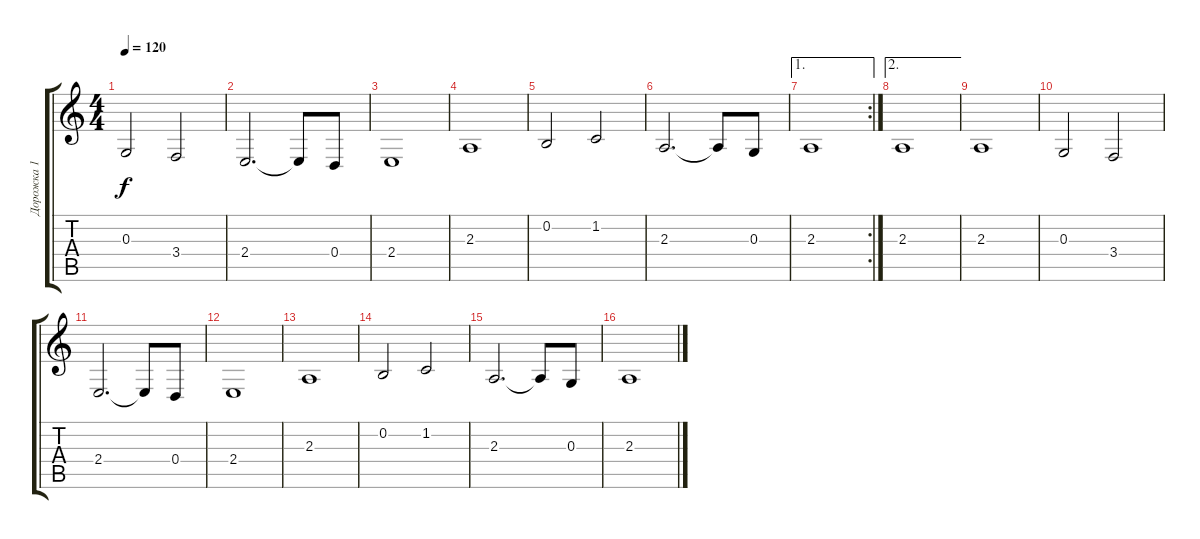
\track ("Дорожка 1" "Дорожка 1") {instrument clarinet}
\staff {score tabs}
\tuning (E4 B3 G3 D3 A2 E2) {hide}
\ts (4 4)
\tempo 120
\clef g2
\ks c
0.3.2{dy f} 3.4.2 |
2.4.2{d} 2.4{t}.8 0.4.8 |
2.4.1 |
2.3.1 |
0.2.2 1.2.2 |
2.3.2{d} 2.3{t}.8 0.3.8 |
\ae 1
\rc 2
2.3.1 |
\ae 2
2.3.1 |
2.3.1 |
0.3.2 3.4.2 |
2.4.2{d} 2.4{t}.8 0.4.8 |
2.4.1 |
2.3.1 |
0.2.2 1.2.2 |
2.3.2{d} 2.3{t}.8 0.3.8 |
2.3.1
